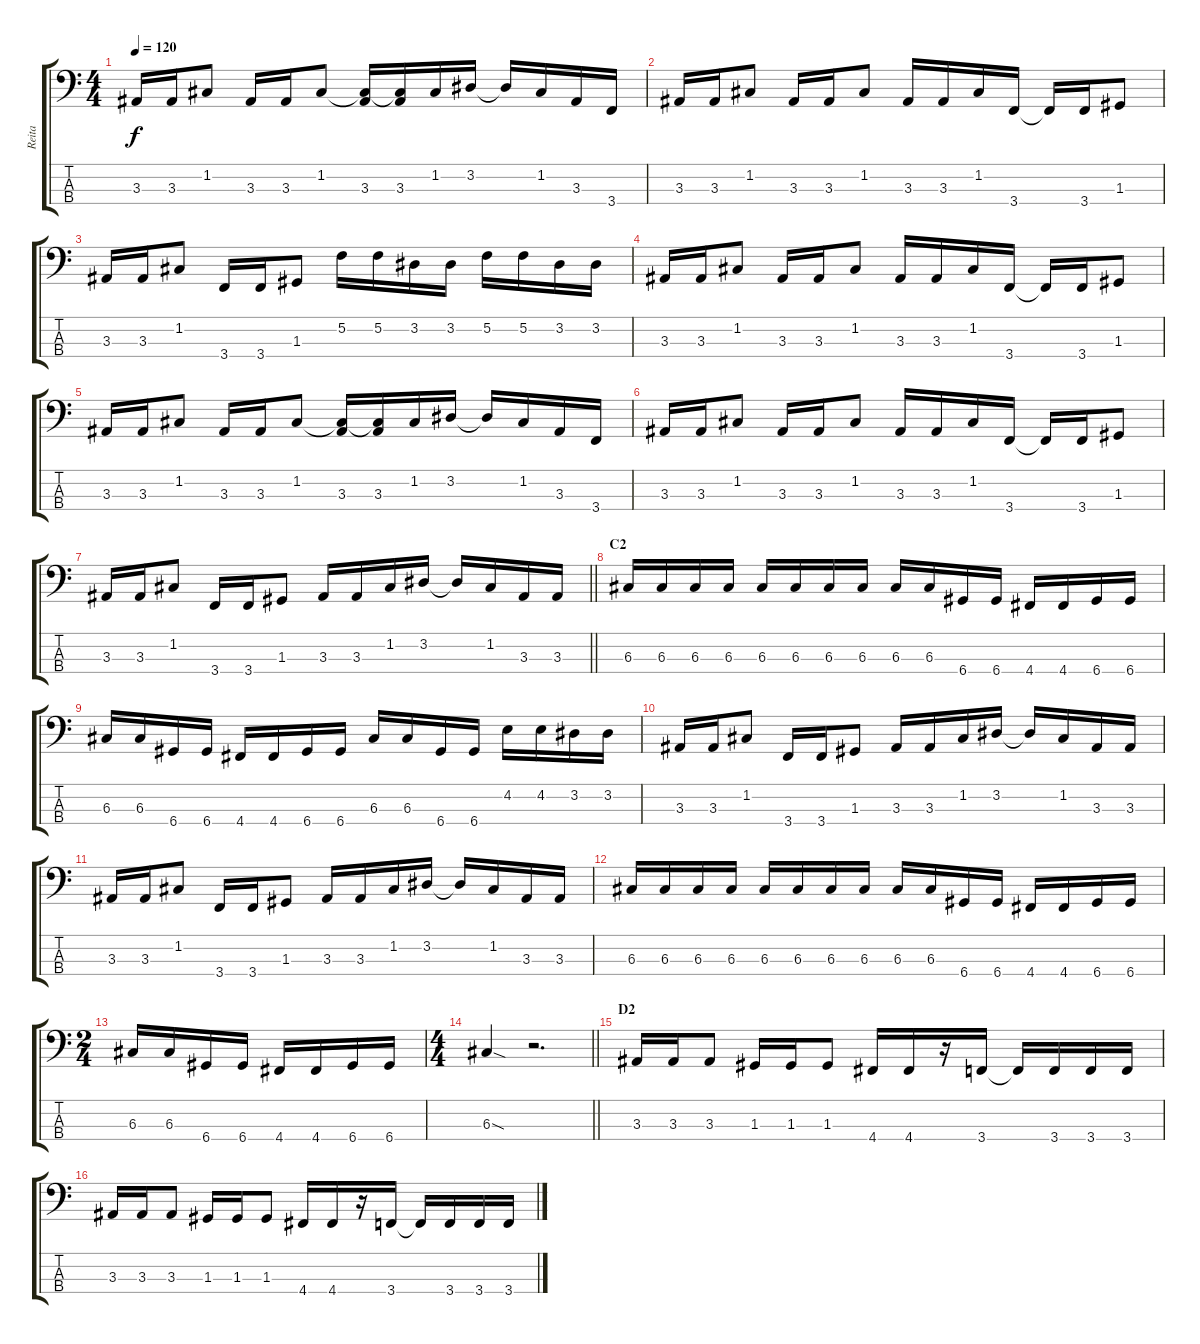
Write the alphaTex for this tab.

\track ("Reita" "Reita") {instrument electricbasspick}
\staff {score tabs}
\tuning (F2 C2 G1 D1) {hide}
\ts (4 4)
\tempo 120
\clef f4
\ks c
3.3.16{dy f} 3.3.16 1.2.8 3.3.16 3.3.16 1.2.8 (1.2{t} 3.3).16 (1.2{t} 3.3).16 1.2.16 3.2.16 3.2{t}.16 1.2.16 3.3.16 3.4.16 |
3.3.16 3.3.16 1.2.8 3.3.16 3.3.16 1.2.8 3.3.16 3.3.16 1.2.16 3.4.16 3.4{t}.16 3.4.16 1.3.8 |
3.3.16 3.3.16 1.2.8 3.4.16 3.4.16 1.3.8 5.2.16 5.2.16 3.2.16 3.2.16 5.2.16 5.2.16 3.2.16 3.2.16 |
3.3.16 3.3.16 1.2.8 3.3.16 3.3.16 1.2.8 3.3.16 3.3.16 1.2.16 3.4.16 3.4{t}.16 3.4.16 1.3.8 |
3.3.16 3.3.16 1.2.8 3.3.16 3.3.16 1.2.8 (1.2{t} 3.3).16 (1.2{t} 3.3).16 1.2.16 3.2.16 3.2{t}.16 1.2.16 3.3.16 3.4.16 |
3.3.16 3.3.16 1.2.8 3.3.16 3.3.16 1.2.8 3.3.16 3.3.16 1.2.16 3.4.16 3.4{t}.16 3.4.16 1.3.8 |
\barLineRight lightlight
3.3.16 3.3.16 1.2.8 3.4.16 3.4.16 1.3.8 3.3.16 3.3.16 1.2.16 3.2.16 3.2{t}.16 1.2.16 3.3.16 3.3.16 |
\section ("" "C2")
6.3.16 6.3.16 6.3.16 6.3.16 6.3.16 6.3.16 6.3.16 6.3.16 6.3.16 6.3.16 6.4.16 6.4.16 4.4.16 4.4.16 6.4.16 6.4.16 |
6.3.16 6.3.16 6.4.16 6.4.16 4.4.16 4.4.16 6.4.16 6.4.16 6.3.16 6.3.16 6.4.16 6.4.16 4.2.16 4.2.16 3.2.16 3.2.16 |
3.3.16 3.3.16 1.2.8 3.4.16 3.4.16 1.3.8 3.3.16 3.3.16 1.2.16 3.2.16 3.2{t}.16 1.2.16 3.3.16 3.3.16 |
3.3.16 3.3.16 1.2.8 3.4.16 3.4.16 1.3.8 3.3.16 3.3.16 1.2.16 3.2.16 3.2{t}.16 1.2.16 3.3.16 3.3.16 |
6.3.16 6.3.16 6.3.16 6.3.16 6.3.16 6.3.16 6.3.16 6.3.16 6.3.16 6.3.16 6.4.16 6.4.16 4.4.16 4.4.16 6.4.16 6.4.16 |
\ts (2 4)
6.3.16 6.3.16 6.4.16 6.4.16 4.4.16 4.4.16 6.4.16 6.4.16 |
\ts (4 4)
\barLineRight lightlight
6.3{sod}.4 r.2{d} |
\section ("" "D2")
3.3.16 3.3.16 3.3.8 1.3.16 1.3.16 1.3.8 4.4.16 4.4.16 r.16 3.4.16 3.4{t}.16 3.4.16 3.4.16 3.4.16 |
3.3.16 3.3.16 3.3.8 1.3.16 1.3.16 1.3.8 4.4.16 4.4.16 r.16 3.4.16 3.4{t}.16 3.4.16 3.4.16 3.4.16
